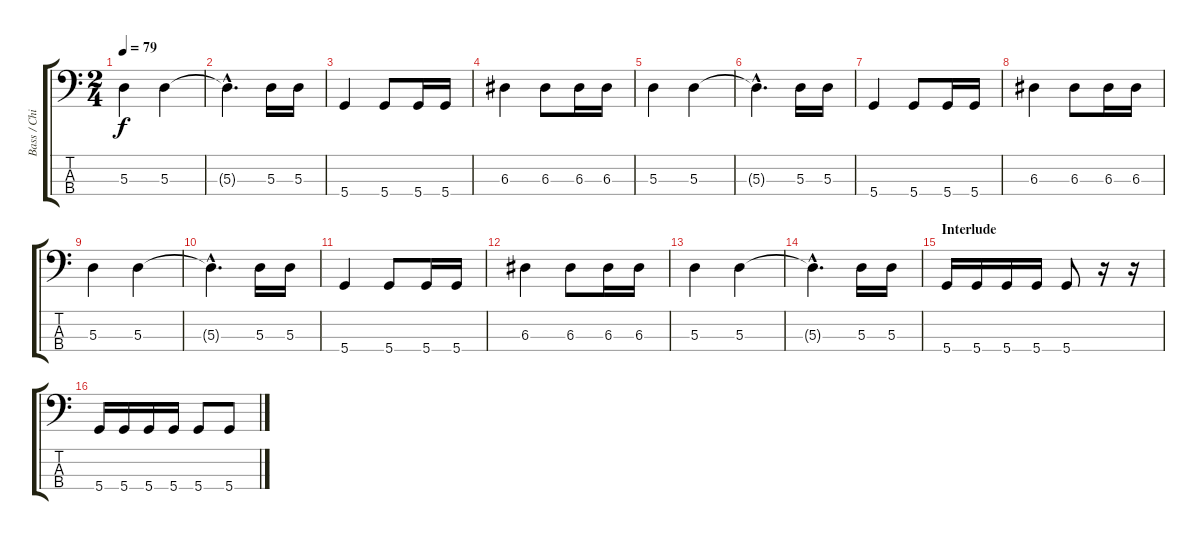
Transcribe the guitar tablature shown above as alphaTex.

\track ("Bass / Chi Cheng" "Bass / Chi") {instrument electricbassfinger}
\staff {score tabs}
\tuning (G2 D2 A1 D1) {hide}
\ts (2 4)
\tempo 79
\clef f4
\ks c
5.3.4{dy f} 5.3.4 |
5.3{hac t}.4{d} 5.3.16 5.3.16 |
5.4.4 5.4.8 5.4.16 5.4.16 |
6.3.4 6.3.8 6.3.16 6.3.16 |
5.3.4 5.3.4 |
5.3{hac t}.4{d} 5.3.16 5.3.16 |
5.4.4 5.4.8 5.4.16 5.4.16 |
6.3.4 6.3.8 6.3.16 6.3.16 |
5.3.4 5.3.4 |
5.3{hac t}.4{d} 5.3.16 5.3.16 |
5.4.4 5.4.8 5.4.16 5.4.16 |
6.3.4 6.3.8 6.3.16 6.3.16 |
5.3.4 5.3.4 |
5.3{hac t}.4{d} 5.3.16 5.3.16 |
\section ("" "Interlude")
5.4.16 5.4.16 5.4.16 5.4.16 5.4.8 r.16 r.16 |
5.4.16 5.4.16 5.4.16 5.4.16 5.4.8 5.4.8
